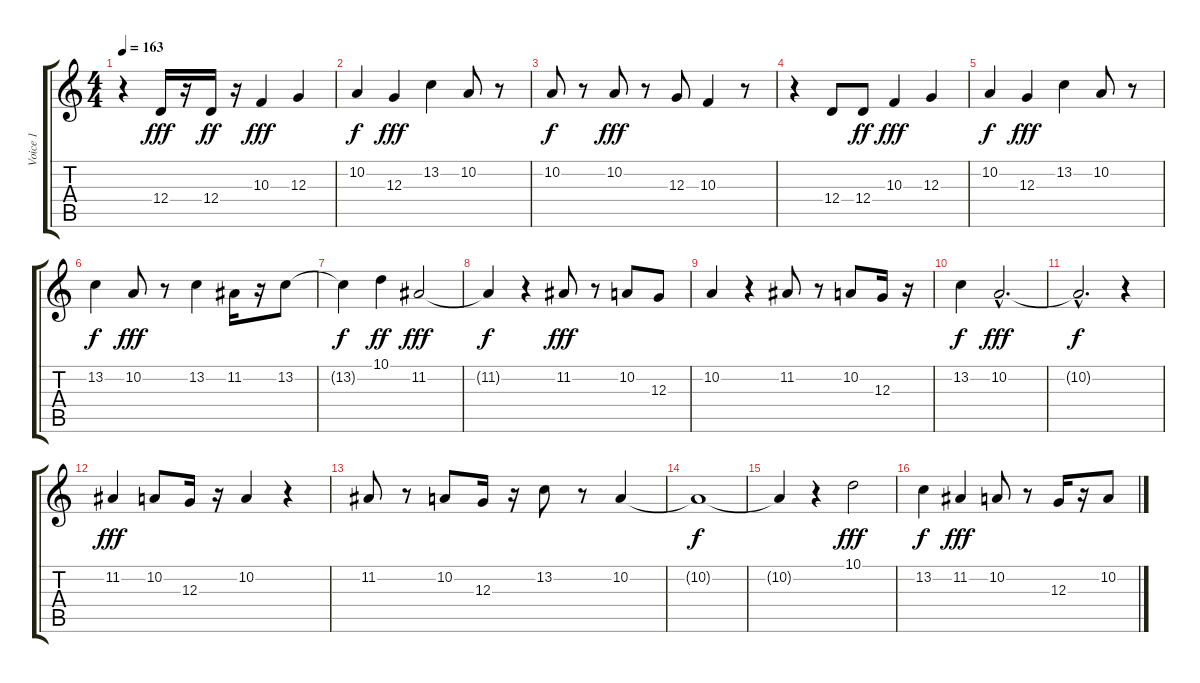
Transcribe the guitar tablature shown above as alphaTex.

\track ("Voice 1" "Voice 1") {instrument choiraahs}
\staff {score tabs}
\tuning (E4 B3 G3 D3 A2 E2) {hide}
\ts (4 4)
\tempo 163
\clef g2
\ks c
r.4{dy fff} 12.4.16 r.16 12.4.16{dy ff} r.16 10.3.4{dy fff} 12.3.4 |
10.2.4{dy f} 12.3.4{dy fff} 13.2.4 10.2.8 r.8 |
10.2.8{dy f} r.8 10.2.8{dy fff} r.8 12.3.8 10.3.4 r.8 |
r.4 12.4.8 12.4.8{dy ff} 10.3.4{dy fff} 12.3.4 |
10.2.4{dy f} 12.3.4{dy fff} 13.2.4 10.2.8 r.8 |
13.2.4{dy f} 10.2.8{dy fff} r.8 13.2.4 11.2.16 r.16 13.2.8 |
13.2{t}.4{dy f} 10.1.4{dy ff} 11.2.2{dy fff} |
11.2{t}.4{dy f} r.4 11.2.8{dy fff} r.8 10.2.8 12.3.8 |
10.2.4 r.4 11.2.8 r.8 10.2.8 12.3.16 r.16 |
13.2.4{dy f} 10.2{hac}.2{d dy fff} |
10.2{hac t}.2{d dy f} r.4 |
11.2.4{dy fff} 10.2.8 12.3.16 r.16 10.2.4 r.4 |
11.2.8 r.8 10.2.8 12.3.16 r.16 13.2.8 r.8 10.2.4 |
10.2{t}.1{dy f} |
10.2{t}.4 r.4 10.1.2{dy fff} |
13.2.4{dy f} 11.2.4{dy fff} 10.2.8 r.8 12.3.16 r.16 10.2.8
